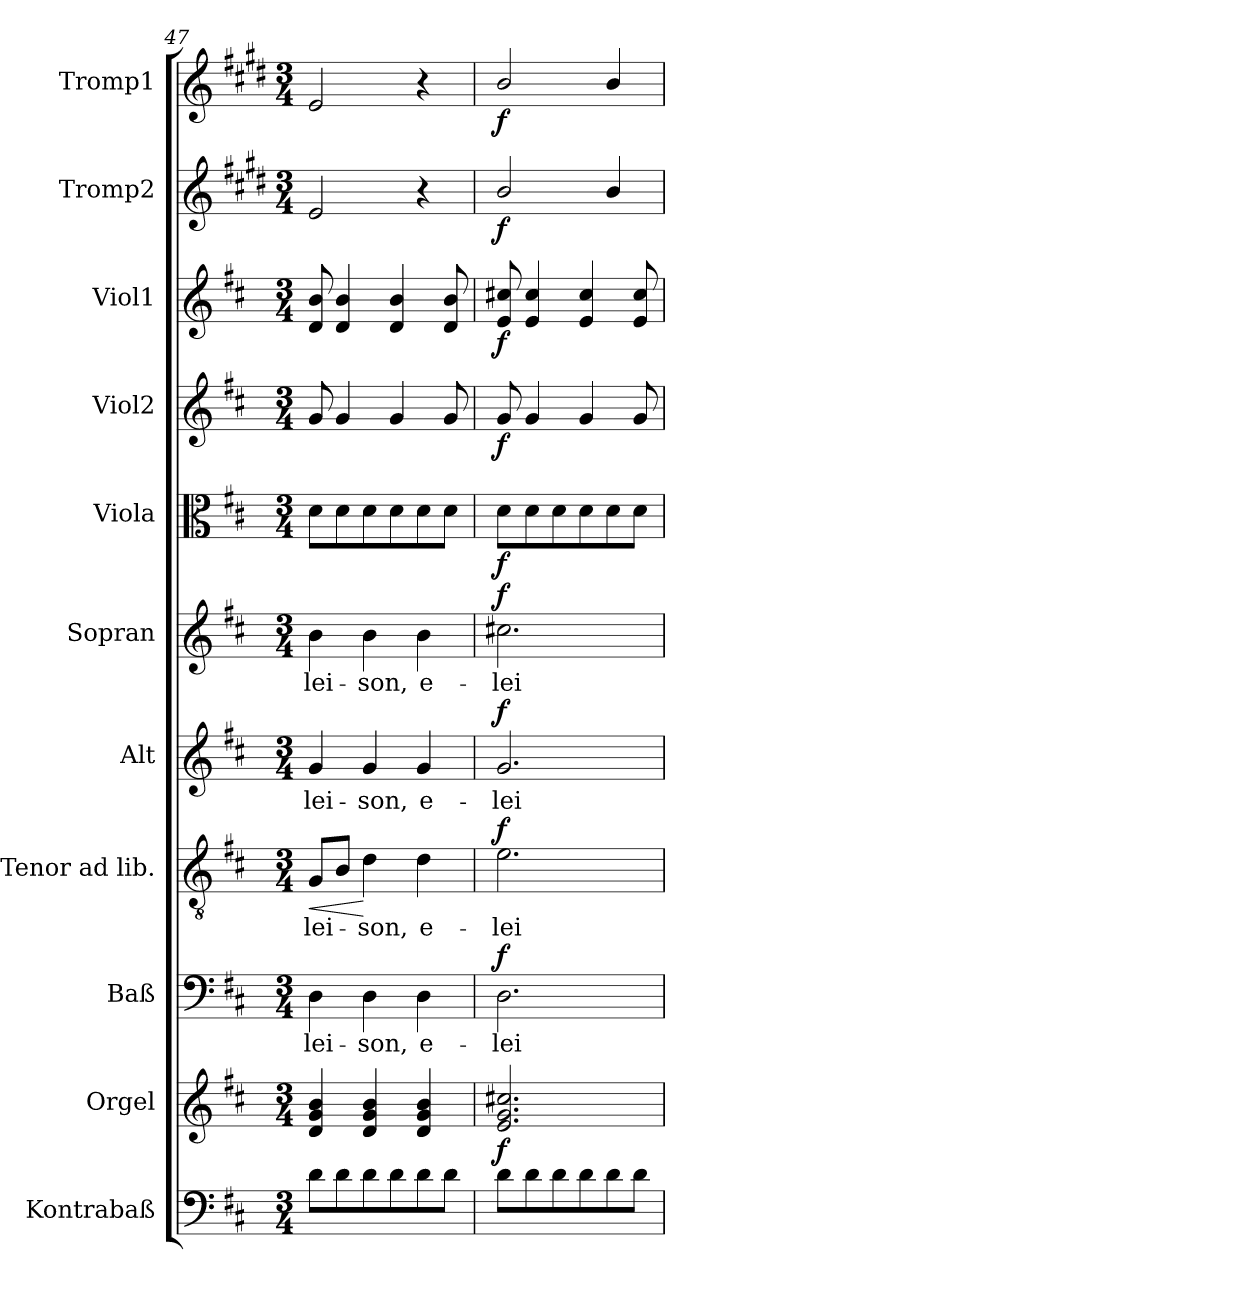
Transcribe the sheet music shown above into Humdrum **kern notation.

**kern	**dynam	**kern	**kern	**text	**dynam	**kern	**text	**dynam	**kern	**text	**dynam	**kern	**text	**dynam	**kern	**dynam	**kern	**dynam	**kern	**dynam	**kern	**dynam	**kern	**dynam
*part11	*part11	*part10	*part9	*part9	*part9	*part8	*part8	*part8	*part7	*part7	*part7	*part6	*part6	*part6	*part5	*part5	*part4	*part4	*part3	*part3	*part2	*part2	*part1	*part1
*staff11	*staff11	*staff10	*staff9	*staff9	*staff9	*staff8	*staff8	*staff8	*staff7	*staff7	*staff7	*staff6	*staff6	*staff6	*staff5	*staff5	*staff4	*staff4	*staff3	*staff3	*staff2	*staff2	*staff1	*staff1
*I"Kontrabaß	*	*I"Orgel	*I"Baß	*	*	*I"Tenor ad lib.	*	*	*I"Alt	*	*	*I"Sopran	*	*	*I"Viola	*	*I"Viol2	*	*I"Viol1	*	*I"Tromp2	*	*I"Tromp1	*
*	*	*	*	*	*	*	*	*	*	*	*	*	*	*	*I'Vla	*	*	*	*	*	*	*	*	*
*clefF4	*	*clefG2	*clefF4	*	*	*clefGv2	*	*	*clefG2	*	*	*clefG2	*	*	*clefC3	*	*clefG2	*	*clefG2	*	*clefG2	*	*clefG2	*
*ITrd7c12	*	*	*	*	*	*	*	*	*	*	*	*	*	*	*	*	*	*	*	*	*ITrd1c2	*	*ITrd1c2	*
*k[f#c#]	*	*k[f#c#]	*k[f#c#]	*	*	*k[f#c#]	*	*	*k[f#c#]	*	*	*k[f#c#]	*	*	*k[f#c#]	*	*k[f#c#]	*	*k[f#c#]	*	*k[f#c#]	*	*k[f#c#]	*
*D:	*	*D:	*D:	*	*	*D:	*	*	*D:	*	*	*D:	*	*	*D:	*	*D:	*	*D:	*	*D:	*	*D:	*
*M3/4	*	*M3/4	*M3/4	*	*	*M3/4	*	*	*M3/4	*	*	*M3/4	*	*	*M3/4	*	*M3/4	*	*M3/4	*	*M3/4	*	*M3/4	*
=47	=47	=47	=47	=47	=47	=47	=47	=47	=47	=47	=47	=47	=47	=47	=47	=47	=47	=47	=47	=47	=47	=47	=47	=47
!	!	!	!	!LO:LY:b	!	!	!LO:LY:b	!LO:HP:b	!	!LO:LY:b	!	!	!LO:LY:b	!	!	!	!	!	!	!	!	!	!	!
8D\L	.	4d/ 4g/ 4b/	4D\	-lei-	.	8G/L	-lei-	<	4g/	-lei-	.	4b\	-lei-	.	8d\L	.	8g/	.	8d/ 8b/	.	2d/	.	2d/	.
8D\	.	.	.	.	.	8B/J	.	.	.	.	.	.	.	.	8d\	.	4g/	.	4d/ 4b/	.	.	.	.	.
!	!	!	!	!LO:LY:b	!	!	!LO:LY:b	!	!	!LO:LY:b	!	!	!LO:LY:b	!	!	!	!	!	!	!	!	!	!	!
8D\	.	4d/ 4g/ 4b/	4D\	-son,	.	4d\	-son,	[	4g/	-son,	.	4b\	-son,	.	8d\	.	.	.	.	.	.	.	.	.
8D\	.	.	.	.	.	.	.	.	.	.	.	.	.	.	8d\	.	4g/	.	4d/ 4b/	.	.	.	.	.
!	!	!	!	!LO:LY:b	!	!	!LO:LY:b	!	!	!LO:LY:b	!	!	!LO:LY:b	!	!	!	!	!	!	!	!	!	!	!
8D\	.	4d/ 4g/ 4b/	4D\	e-	.	4d\	e-	.	4g/	e-	.	4b\	e-	.	8d\	.	.	.	.	.	4r	.	4r	.
8D\J	.	.	.	.	.	.	.	.	.	.	.	.	.	.	8d\J	.	8g/	.	8d/ 8b/	.	.	.	.	.
=48	=48	=48	=48	=48	=48	=48	=48	=48	=48	=48	=48	=48	=48	=48	=48	=48	=48	=48	=48	=48	=48	=48	=48	=48
!	!LO:DY:a	!	!	!LO:LY:b	!LO:DY:a	!	!LO:LY:b	!LO:DY:a	!	!LO:LY:b	!LO:DY:a	!	!LO:LY:b	!LO:DY:a	!	!LO:DY:b	!	!LO:DY:b	!	!LO:DY:b	!	!LO:DY:b	!	!LO:DY:b
8D\L	f	2.e/ 2.g/ 2.cc#X/	2.D\	-lei-	f	2.e\	-lei-	f	2.g/	-lei-	f	2.cc#X\	-lei-	f	8d\L	f	8g/	f	8e/ 8cc#X/	f	2a/	f	2a/	f
8D\	.	.	.	.	.	.	.	.	.	.	.	.	.	.	8d\	.	4g/	.	4e/ 4cc#/	.	.	.	.	.
8D\	.	.	.	.	.	.	.	.	.	.	.	.	.	.	8d\	.	.	.	.	.	.	.	.	.
8D\	.	.	.	.	.	.	.	.	.	.	.	.	.	.	8d\	.	4g/	.	4e/ 4cc#/	.	.	.	.	.
8D\	.	.	.	.	.	.	.	.	.	.	.	.	.	.	8d\	.	.	.	.	.	4a/	.	4a/	.
8D\J	.	.	.	.	.	.	.	.	.	.	.	.	.	.	8d\J	.	8g/	.	8e/ 8cc#/	.	.	.	.	.
=	=	=	=	=	=	=	=	=	=	=	=	=	=	=	=	=	=	=	=	=	=	=	=	=
*-	*-	*-	*-	*-	*-	*-	*-	*-	*-	*-	*-	*-	*-	*-	*-	*-	*-	*-	*-	*-	*-	*-	*-	*-
